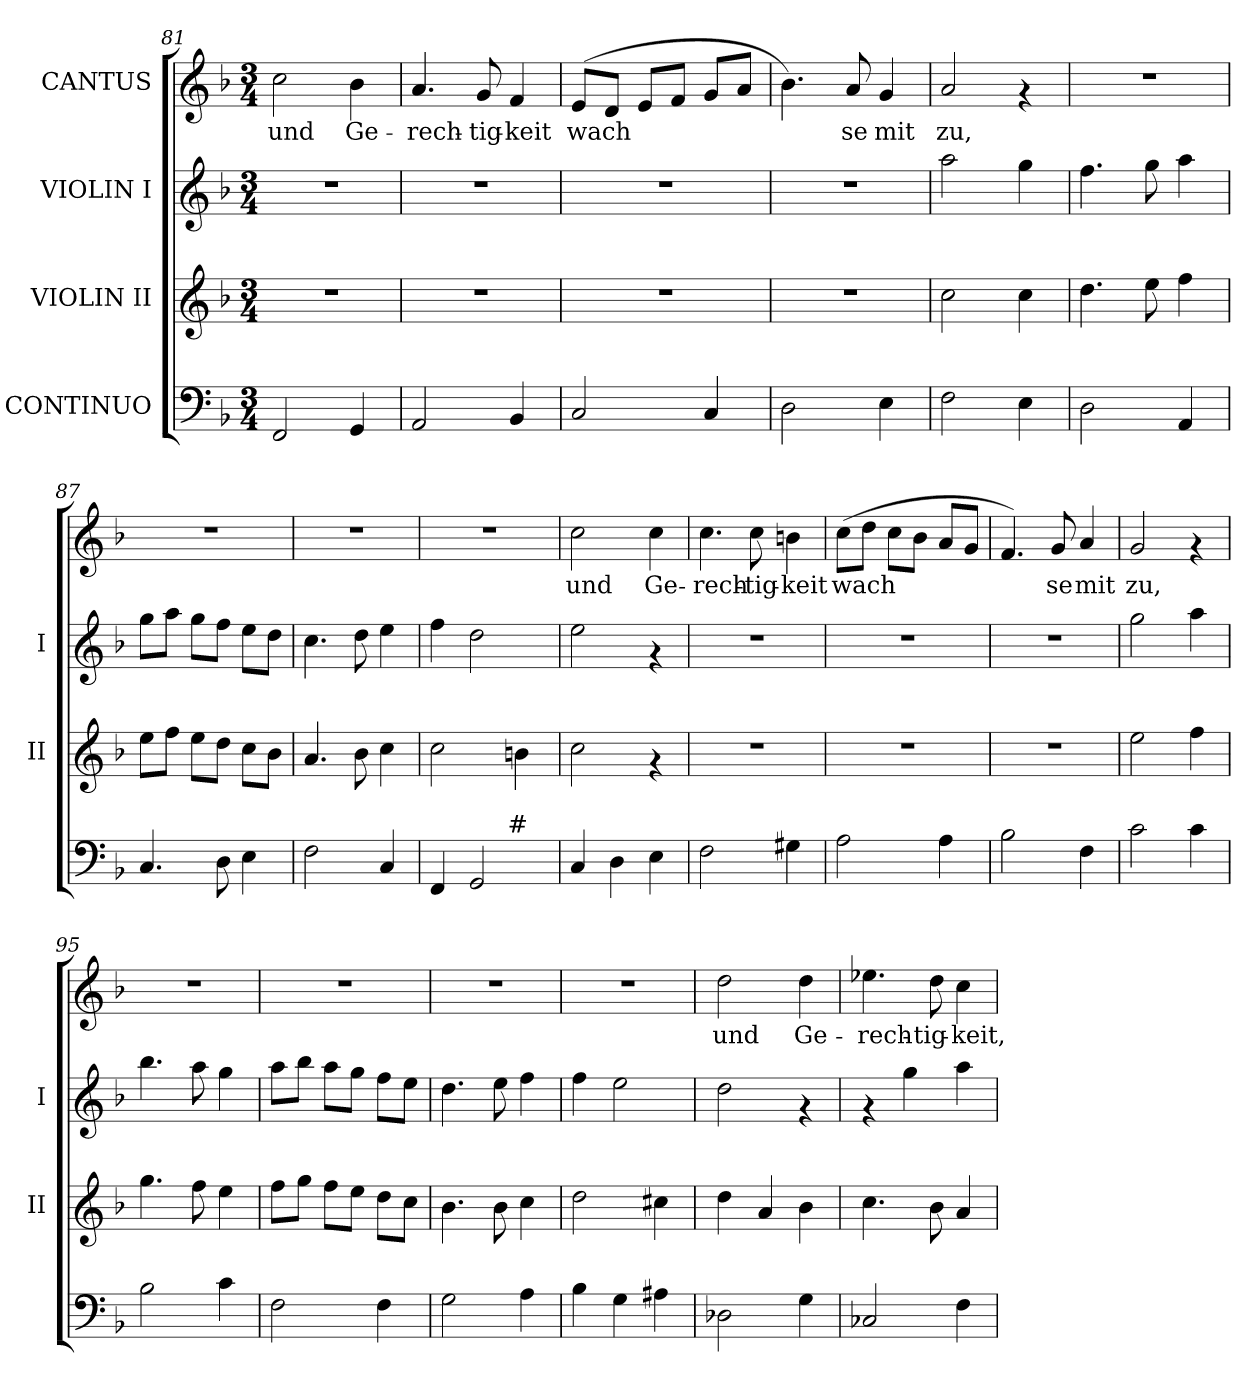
**kern	**kern	**kern	**kern	**text
*part4	*part3	*part2	*part1	*part1
*staff4	*staff3	*staff2	*staff1	*staff1
*I"CONTINUO	*I"VIOLIN II	*I"VIOLIN I	*I"CANTUS	*
*	*I'II	*I'I	*	*
!!LO:PB:g=z
*clefF4	*clefG2	*clefG2	*clefG2	*
*k[b-]	*k[b-]	*k[b-]	*k[b-]	*
*F:	*F:	*F:	*F:	*
*M3/4	*M3/4	*M3/4	*M3/4	*
=81	=81	=81	=81	=81
!	!	!	!	!LO:LY:b:cj
2FF/	2.r	2.r	2cc\	und
!	!	!	!	!LO:LY:b:cj
4GG/	.	.	4b-\	Ge-
=82	=82	=82	=82	=82
!	!	!	!	!LO:LY:b:cj
2AA/	2.r	2.r	4.a/	-rech-
!	!	!	!	!LO:LY:b:cj
.	.	.	8g/	-tig-
!	!	!	!	!LO:LY:b:cj
4BB-/	.	.	4f/	-keit
=83	=83	=83	=83	=83
!	!	!	!	!LO:LY:b:cj
2C/	2.r	2.r	(>8e/L	wach-
!	!	!	!	!LO:LY:b:cj
.	.	.	8d/J	--
!	!	!	!	!LO:LY:b:cj
.	.	.	8e/L	--
!	!	!	!	!LO:LY:b:cj
.	.	.	8f/J	--
!	!	!	!	!LO:LY:b:cj
4C/	.	.	8g/L	--
!	!	!	!	!LO:LY:b:cj
.	.	.	8a/J	--
=84	=84	=84	=84	=84
!	!	!	!	!LO:LY:b:cj
2D\	2.r	2.r	4.b-\)	--
!	!	!	!	!LO:LY:b:cj
.	.	.	8a/	-se
!	!	!	!	!LO:LY:b:cj
4E\	.	.	4g/	mit
=85	=85	=85	=85	=85
!	!	!	!	!LO:LY:b:cj
2F\	2cc\	2aa\	2a/	zu,
4E\	4cc\	4gg\	4rf	.
=86	=86	=86	=86	=86
2D\	4.dd\	4.ff\	2.r	.
.	8ee\	8gg\	.	.
4AA/	4ff\	4aa\	.	.
=87	=87	=87	=87	=87
4.C/	8ee\L	8gg\L	2.r	.
.	8ff\J	8aa\J	.	.
.	8ee\L	8gg\L	.	.
8D\	8dd\J	8ff\J	.	.
4E\	8cc\L	8ee\L	.	.
.	8b-\J	8dd\J	.	.
=88	=88	=88	=88	=88
2F\	4.a/	4.cc\	2.r	.
.	8b-\	8dd\	.	.
4C/	4cc\	4ee\	.	.
=89	=89	=89	=89	=89
*^	*	*	*	*
4FF/	4ryy	2cc\	4ff\	2.r	.
2GG/	8...ryy	.	2dd\	.	.
!	!LO:TX:a:t=#	!	!	!	!
.	4ryy	.	.	.	.
.	.	4bn\	.	.	.
.	64ryy	.	.	.	.
!!LO:LB:g=z
=90	=90	=90	=90	=90	=90
!	!	!	!	!	!LO:LY:b:cj
*v	*v	*	*	*	*
4C/	2cc\	2ee\	2cc\	und
4D\	.	.	.	.
!	!	!	!	!LO:LY:b:cj
4E\	4rf	4rf	4cc\	Ge-
=91	=91	=91	=91	=91
!	!	!	!	!LO:LY:b:cj
2F\	2.r	2.r	4.cc\	-rech-
!	!	!	!	!LO:LY:b:cj
.	.	.	8cc\	-tig-
!	!	!	!	!LO:LY:b:cj
4G#\	.	.	4bn\	-keit
=92	=92	=92	=92	=92
!	!	!	!	!LO:LY:b:cj
2A\	2.r	2.r	(>8cc\L	wach-
!	!	!	!	!LO:LY:b:cj
.	.	.	8dd\J	--
!	!	!	!	!LO:LY:b:cj
.	.	.	8cc\L	--
!	!	!	!	!LO:LY:b:cj
.	.	.	8b-\J	--
!	!	!	!	!LO:LY:b:cj
4A\	.	.	8a/L	--
!	!	!	!	!LO:LY:b:cj
.	.	.	8g/J	--
=93	=93	=93	=93	=93
!	!	!	!	!LO:LY:b:cj
2B-\	2.r	2.r	4.f/)	--
!	!	!	!	!LO:LY:b:cj
.	.	.	8g/	-se
!	!	!	!	!LO:LY:b:cj
4F\	.	.	4a/	mit
=94	=94	=94	=94	=94
!	!	!	!	!LO:LY:b:cj
2c\	2ee\	2gg\	2g/	zu,
4c\	4ff\	4aa\	4rf	.
=95	=95	=95	=95	=95
2B-\	4.gg\	4.bb-\	2.r	.
.	8ff\	8aa\	.	.
4c\	4ee\	4gg\	.	.
=96	=96	=96	=96	=96
2F\	8ff\L	8aa\L	2.r	.
.	8gg\J	8bb-\J	.	.
.	8ff\L	8aa\L	.	.
.	8ee\J	8gg\J	.	.
4F\	8dd\L	8ff\L	.	.
.	8cc\J	8ee\J	.	.
=97	=97	=97	=97	=97
2G\	4.b-\	4.dd\	2.r	.
.	8b-\	8ee\	.	.
4A\	4cc\	4ff\	.	.
=98	=98	=98	=98	=98
4B-\	2dd\	4ff\	2.r	.
4G\	.	2ee\	.	.
4A#\	4cc#X\	.	.	.
!!LO:LB:g=z
=99	=99	=99	=99	=99
!	!	!	!	!LO:LY:b:cj
2D-\	4dd\	2dd\	2dd\	und
.	4a/	.	.	.
!	!	!	!	!LO:LY:b:cj
4G\	4b-\	4rf	4dd\	Ge-
=100	=100	=100	=100	=100
!	!	!	!	!LO:LY:b:cj
2C-/	4.cc\	4rf	4.ee-X\	-rech-
.	.	4gg\	.	.
!	!	!	!	!LO:LY:b:cj
.	8b-\	.	8dd\	-tig-
!	!	!	!	!LO:LY:b:cj
4F\	4a/	4aa\	4cc\	-keit,
=	=	=	=	=
*-	*-	*-	*-	*-
